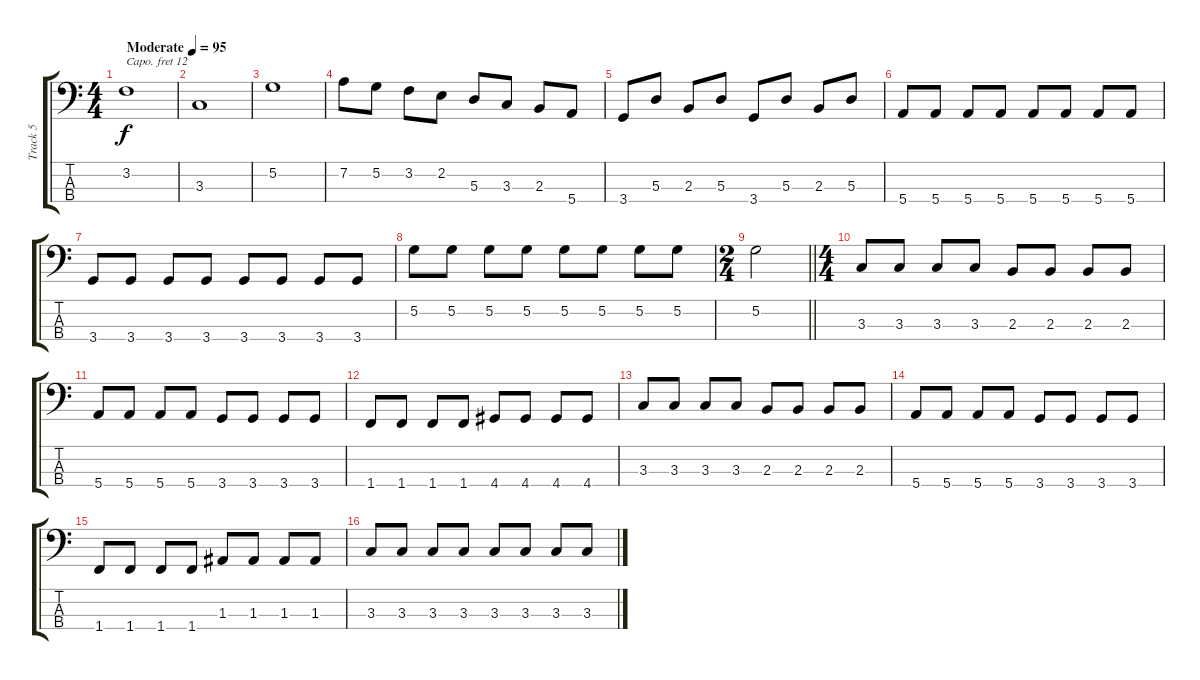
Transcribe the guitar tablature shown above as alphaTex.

\track ("Track 5" "Track 5") {instrument acousticgrandpiano}
\staff {score tabs}
\capo 12
\tuning (G2 D2 A1 E1) {hide}
\ts (4 4)
\tempo (95 "Moderate")
\clef f4
\ks c
3.2.1{dy f instrument acousticgrandpiano} |
3.3.1 |
5.2.1 |
7.2.8 5.2.8 3.2.8 2.2.8 5.3.8 3.3.8 2.3.8 5.4.8 |
3.4.8 5.3.8 2.3.8 5.3.8 3.4.8 5.3.8 2.3.8 5.3.8 |
5.4.8 5.4.8 5.4.8 5.4.8 5.4.8 5.4.8 5.4.8 5.4.8 |
3.4.8 3.4.8 3.4.8 3.4.8 3.4.8 3.4.8 3.4.8 3.4.8 |
5.2.8 5.2.8 5.2.8 5.2.8 5.2.8 5.2.8 5.2.8 5.2.8 |
\ts (2 4)
\barLineRight lightlight
5.2.2 |
\ts (4 4)
3.3.8 3.3.8 3.3.8 3.3.8 2.3.8 2.3.8 2.3.8 2.3.8 |
5.4.8 5.4.8 5.4.8 5.4.8 3.4.8 3.4.8 3.4.8 3.4.8 |
1.4.8 1.4.8 1.4.8 1.4.8 4.4.8 4.4.8 4.4.8 4.4.8 |
3.3.8 3.3.8 3.3.8 3.3.8 2.3.8 2.3.8 2.3.8 2.3.8 |
5.4.8 5.4.8 5.4.8 5.4.8 3.4.8 3.4.8 3.4.8 3.4.8 |
1.4.8 1.4.8 1.4.8 1.4.8 1.3.8 1.3.8 1.3.8 1.3.8 |
3.3.8 3.3.8 3.3.8 3.3.8 3.3.8 3.3.8 3.3.8 3.3.8
